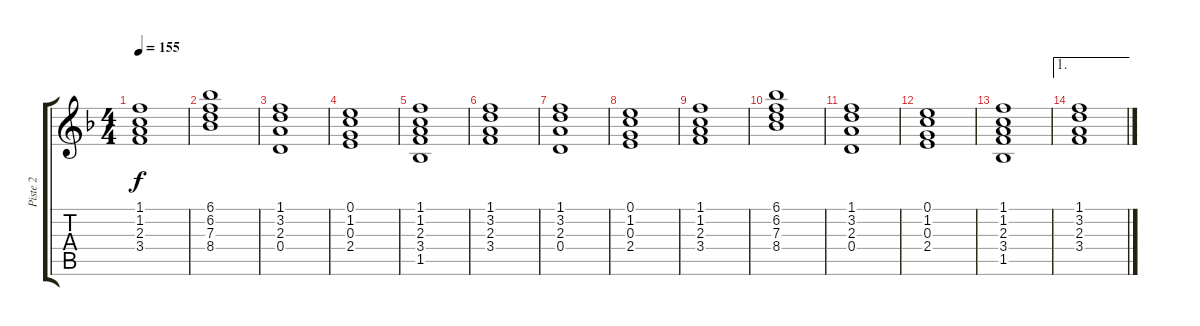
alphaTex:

\track ("Piste 2" "Piste 2") {instrument electricguitarclean}
\staff {score tabs}
\tuning (E4 B3 G3 D3 A2 E2) {hide}
\ts (4 4)
\tempo 155
\clef g2
\ks f
(1.1 1.2 2.3 3.4).1{dy f} |
(6.1 6.2 7.3 8.4).1 |
(1.1 3.2 2.3 0.4).1 |
(0.1 1.2 0.3 2.4).1 |
(1.1 1.2 2.3 3.4 1.5).1 |
(1.1 3.2 2.3 3.4).1 |
(1.1 3.2 2.3 0.4).1 |
(0.1 1.2 0.3 2.4).1 |
(1.1 1.2 2.3 3.4).1 |
(6.1 6.2 7.3 8.4).1 |
(1.1 3.2 2.3 0.4).1 |
(0.1 1.2 0.3 2.4).1 |
(1.1 1.2 2.3 3.4 1.5).1 |
\ae 1
(1.1 3.2 2.3 3.4).1
